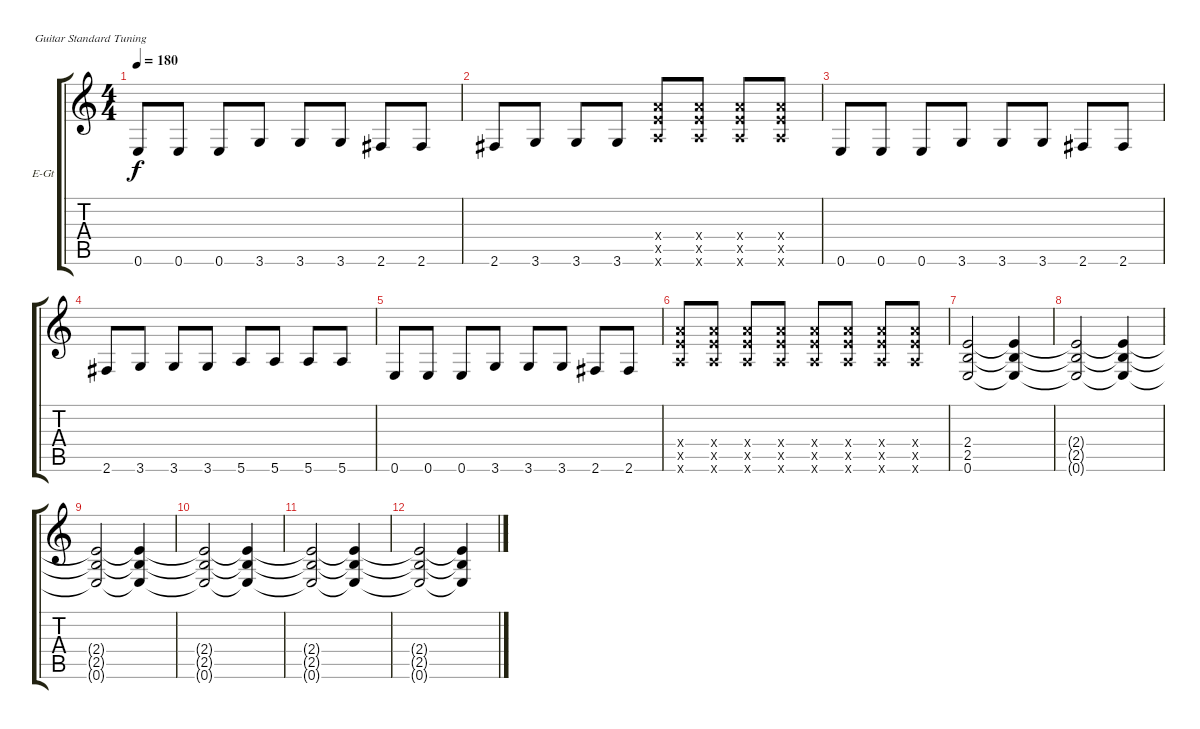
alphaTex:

\defaultSystemsLayout 4
\bracketExtendMode groupsimilarinstruments
\firstSystemTrackNameOrientation horizontal
\otherSystemsTrackNameOrientation horizontal
\track ("Deryck Whibley " "E-Gt") {instrument distortionguitar}
\staff {score tabs}
\tuning (E4 B3 G3 D3 A2 E2)
\ts (4 4)
\tempo 180
\clef g2
\ks c
0.6.8{dy f} 0.6.8 0.6.8 3.6.8 3.6.8 3.6.8 2.6.8 2.6.8 |
2.6.8 3.6.8 3.6.8 3.6.8 (7.4{x} 7.5{x} 5.6{x}).8 (7.4{x} 7.5{x} 5.6{x}).8 (7.4{x} 7.5{x} 5.6{x}).8 (7.4{x} 7.5{x} 5.6{x}).8 |
0.6.8 0.6.8 0.6.8 3.6.8 3.6.8 3.6.8 2.6.8 2.6.8 |
2.6.8 3.6.8 3.6.8 3.6.8 5.6.8 5.6.8 5.6.8 5.6.8 |
0.6.8 0.6.8 0.6.8 3.6.8 3.6.8 3.6.8 2.6.8 2.6.8 |
(7.4{x} 7.5{x} 5.6{x}).8 (7.4{x} 7.5{x} 5.6{x}).8 (7.4{x} 7.5{x} 5.6{x}).8 (7.4{x} 7.5{x} 5.6{x}).8 (7.4{x} 7.5{x} 5.6{x}).8 (7.4{x} 7.5{x} 5.6{x}).8 (7.4{x} 7.5{x} 5.6{x}).8 (7.4{x} 7.5{x} 5.6{x}).8 |
(2.4 2.5 0.6).2 (2.4{t} 2.5{t} 0.6{t}).4 |
(2.4{t} 2.5{t} 0.6{t}).2 (2.4{t} 2.5{t} 0.6{t}).4 |
(2.4{t} 2.5{t} 0.6{t}).2 (2.4{t} 2.5{t} 0.6{t}).4 |
(2.4{t} 2.5{t} 0.6{t}).2 (2.4{t} 2.5{t} 0.6{t}).4 |
(2.4{t} 2.5{t} 0.6{t}).2 (2.4{t} 2.5{t} 0.6{t}).4 |
(2.4{t} 2.5{t} 0.6{t}).2 (2.4{t} 2.5{t} 0.6{t}).4
